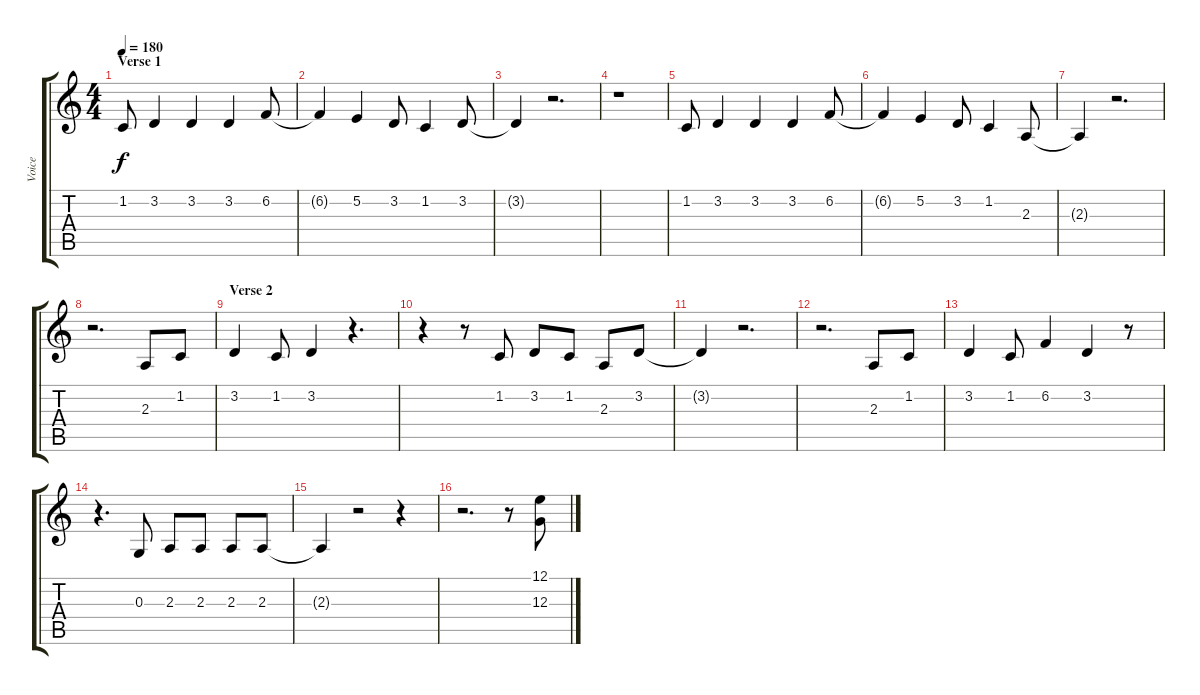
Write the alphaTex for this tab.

\track ("Voice" "Voice") {instrument lead2sawtooth}
\staff {score tabs}
\tuning (E4 B3 G3 D3 A2 E2) {hide}
\ts (4 4)
\section ("" "Verse 1")
\tempo 180
\clef g2
\ks c
1.2.8{dy f} 3.2.4 3.2.4 3.2.4 6.2.8 |
6.2{t}.4 5.2.4 3.2.8 1.2.4 3.2.8 |
3.2{t}.4 r.2{d} |
r.1 |
1.2.8 3.2.4 3.2.4 3.2.4 6.2.8 |
6.2{t}.4 5.2.4 3.2.8 1.2.4 2.3.8 |
2.3{t}.4 r.2{d} |
r.2{d} 2.3.8 1.2.8 |
\section ("" "Verse 2")
3.2.4 1.2.8 3.2.4 r.4{d} |
r.4 r.8 1.2.8 3.2.8 1.2.8 2.3.8 3.2.8 |
3.2{t}.4 r.2{d} |
r.2{d} 2.3.8 1.2.8 |
3.2.4 1.2.8 6.2.4 3.2.4 r.8 |
r.4{d} 0.3.8 2.3.8 2.3.8 2.3.8 2.3.8 |
2.3{t}.4 r.2 r.4 |
r.2{d} r.8 (12.1 12.3).8
